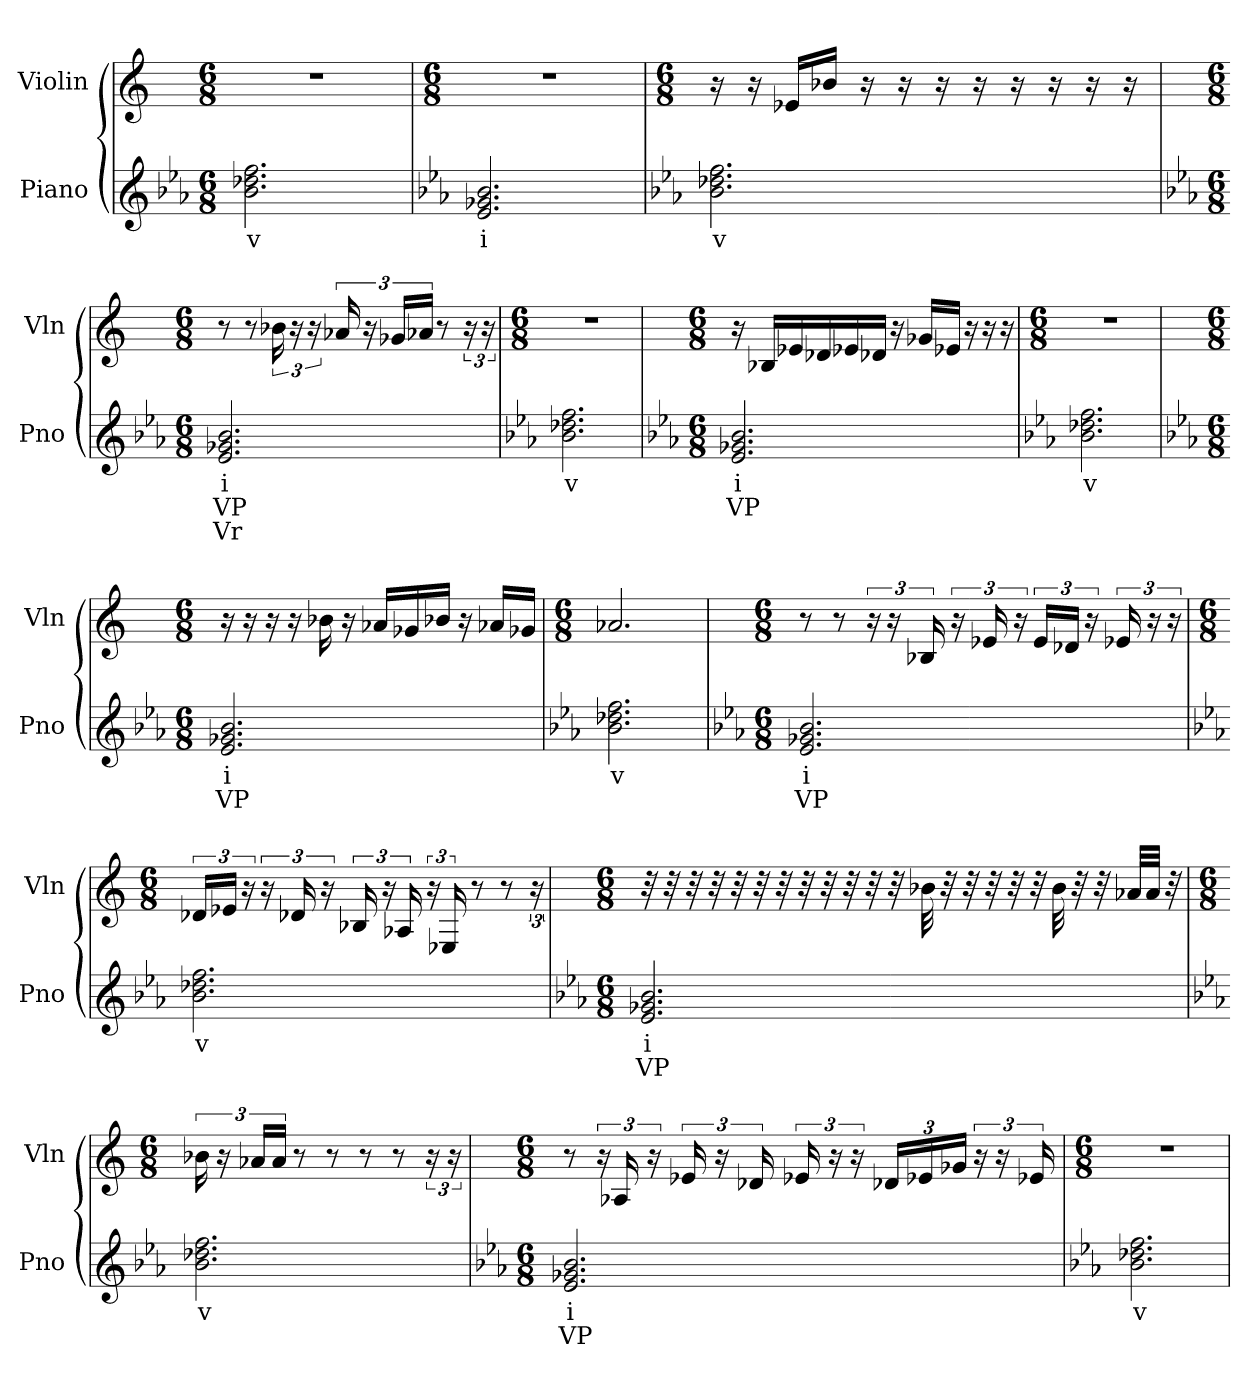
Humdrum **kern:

**kern	**text	**text	**text	**kern
*part2	*part2	*part2	*part2	*part1
*staff2	*staff2	*staff2	*staff2	*staff1
*I"Piano	*	*	*	*I"Violin
*I'Pno	*	*	*	*I'Vln
*k[b-e-a-]	*	*	*	*
*E-:	*	*	*	*
*M6/8	*	*	*	*M6/8
=	=	=	=	=
2.b- 2.dd-X 2.ff	v	.	.	2.r
=	=	=	=	=
*k[b-e-a-]	*	*	*	*
*E-:	*	*	*	*
*	*	*	*	*M6/8
2.e- 2.g-X 2.b-	i	.	.	2.r
=	=	=	=	=
*k[b-e-a-]	*	*	*	*
*E-:	*	*	*	*
*	*	*	*	*M6/8
2.b- 2.dd-X 2.ff	v	.	.	16r
.	.	.	.	16r
.	.	.	.	16e-XLL
.	.	.	.	16b-XJJ
.	.	.	.	16r
.	.	.	.	16r
.	.	.	.	16r
.	.	.	.	16r
.	.	.	.	16r
.	.	.	.	16r
.	.	.	.	16r
.	.	.	.	16r
=	=	=	=	=
*k[b-e-a-]	*	*	*	*
*E-:	*	*	*	*
*M6/8	*	*	*	*M6/8
2.e- 2.g-X 2.b-	i	VP	Vr	8r
.	.	.	.	8r
.	.	.	.	24b-X
.	.	.	.	24r
.	.	.	.	24r
.	.	.	.	24a-X
.	.	.	.	24r
.	.	.	.	24g-XLL
.	.	.	.	24a-XJJ
.	.	.	.	8r
.	.	.	.	24r
.	.	.	.	24r
=	=	=	=	=
*k[b-e-a-]	*	*	*	*
*E-:	*	*	*	*
*	*	*	*	*M6/8
2.b- 2.dd-X 2.ff	v	.	.	2.r
=	=	=	=	=
*k[b-e-a-]	*	*	*	*
*E-:	*	*	*	*
*M6/8	*	*	*	*M6/8
2.e- 2.g-X 2.b-	i	VP	.	16r
.	.	.	.	16B-XLL
.	.	.	.	16e-X
.	.	.	.	16d-X
.	.	.	.	16e-X
.	.	.	.	16d-XJJ
.	.	.	.	16r
.	.	.	.	16g-XLL
.	.	.	.	16e-XJJ
.	.	.	.	16r
.	.	.	.	16r
.	.	.	.	16r
=	=	=	=	=
*k[b-e-a-]	*	*	*	*
*E-:	*	*	*	*
*	*	*	*	*M6/8
2.b- 2.dd-X 2.ff	v	.	.	2.r
=	=	=	=	=
*k[b-e-a-]	*	*	*	*
*E-:	*	*	*	*
*M6/8	*	*	*	*M6/8
2.e- 2.g-X 2.b-	i	VP	.	16r
.	.	.	.	16r
.	.	.	.	16r
.	.	.	.	16r
.	.	.	.	16b-X
.	.	.	.	16r
.	.	.	.	16a-XLL
.	.	.	.	16g-X
.	.	.	.	16b-XJJ
.	.	.	.	16r
.	.	.	.	16a-XLL
.	.	.	.	16g-XJJ
=	=	=	=	=
*k[b-e-a-]	*	*	*	*
*E-:	*	*	*	*
*	*	*	*	*M6/8
2.b- 2.dd-X 2.ff	v	.	.	2.a-X
=	=	=	=	=
*k[b-e-a-]	*	*	*	*
*E-:	*	*	*	*
*M6/8	*	*	*	*M6/8
2.e- 2.g-X 2.b-	i	VP	.	8r
.	.	.	.	8r
.	.	.	.	24r
.	.	.	.	24r
.	.	.	.	24B-X
.	.	.	.	24r
.	.	.	.	24e-X
.	.	.	.	24r
.	.	.	.	24e-LL
.	.	.	.	24d-XJJ
.	.	.	.	24r
.	.	.	.	24e-X
.	.	.	.	24r
.	.	.	.	24r
=	=	=	=	=
*k[b-e-a-]	*	*	*	*
*E-:	*	*	*	*
*	*	*	*	*M6/8
2.b- 2.dd-X 2.ff	v	.	.	24d-XLL
.	.	.	.	24e-XJJ
.	.	.	.	24r
.	.	.	.	24r
.	.	.	.	24d-X
.	.	.	.	24r
.	.	.	.	24B-X
.	.	.	.	24r
.	.	.	.	24A-X
.	.	.	.	24r
.	.	.	.	24E-X
.	.	.	.	8r
.	.	.	.	8r
.	.	.	.	24r
=	=	=	=	=
*k[b-e-a-]	*	*	*	*
*E-:	*	*	*	*
*M6/8	*	*	*	*M6/8
2.e- 2.g-X 2.b-	i	VP	.	32r
.	.	.	.	32r
.	.	.	.	32r
.	.	.	.	32r
.	.	.	.	32r
.	.	.	.	32r
.	.	.	.	32r
.	.	.	.	32r
.	.	.	.	32r
.	.	.	.	32r
.	.	.	.	32r
.	.	.	.	32r
.	.	.	.	32b-X
.	.	.	.	32r
.	.	.	.	32r
.	.	.	.	32r
.	.	.	.	32r
.	.	.	.	32r
.	.	.	.	32b-
.	.	.	.	32r
.	.	.	.	32r
.	.	.	.	32a-XLLL
.	.	.	.	32a-JJJ
.	.	.	.	32r
=	=	=	=	=
*k[b-e-a-]	*	*	*	*
*E-:	*	*	*	*
*	*	*	*	*M6/8
2.b- 2.dd-X 2.ff	v	.	.	24b-X
.	.	.	.	24r
.	.	.	.	24a-XLL
.	.	.	.	24a-JJ
.	.	.	.	8r
.	.	.	.	8r
.	.	.	.	8r
.	.	.	.	8r
.	.	.	.	24r
.	.	.	.	24r
=	=	=	=	=
*k[b-e-a-]	*	*	*	*
*E-:	*	*	*	*
*M6/8	*	*	*	*M6/8
2.e- 2.g-X 2.b-	i	VP	.	8r
.	.	.	.	24r
.	.	.	.	24A-X
.	.	.	.	24r
.	.	.	.	24e-X
.	.	.	.	24r
.	.	.	.	24d-X
.	.	.	.	24e-X
.	.	.	.	24r
.	.	.	.	24r
.	.	.	.	24d-XLL
.	.	.	.	24e-X
.	.	.	.	24g-XJJ
.	.	.	.	24r
.	.	.	.	24r
.	.	.	.	24e-X
=	=	=	=	=
*k[b-e-a-]	*	*	*	*
*E-:	*	*	*	*
*	*	*	*	*M6/8
2.b- 2.dd-X 2.ff	v	.	.	2.r
=	=	=	=	=
*-	*-	*-	*-	*-
